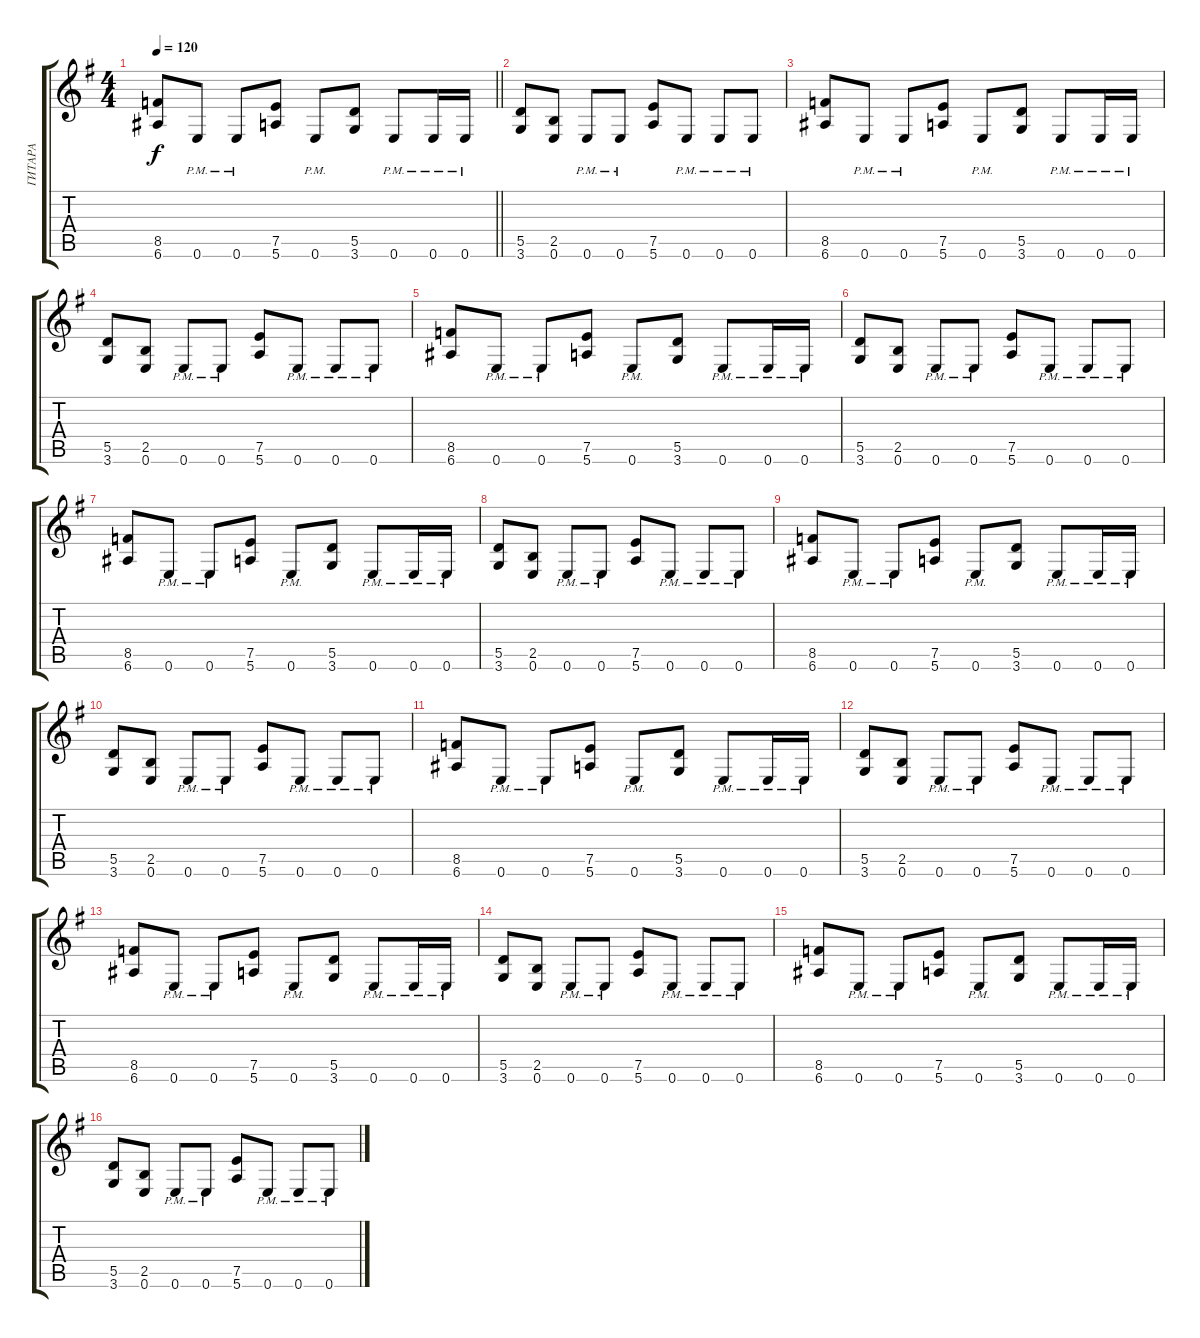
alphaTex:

\track ("ГИТАРА" "ГИТАРА") {instrument distortionguitar}
\staff {score tabs}
\tuning (E4 B3 G3 D3 A2 E2) {hide}
\ts (4 4)
\tempo 120
\clef g2
\barLineRight lightlight
\ks g
(8.5 6.6).8{dy f} 0.6{pm}.8 0.6{pm}.8 (7.5 5.6).8 0.6{pm}.8 (5.5 3.6).8 0.6{pm}.8 0.6{pm}.16 0.6{pm}.16 |
(5.5 3.6).8 (2.5 0.6).8 0.6{pm}.8 0.6{pm}.8 (7.5 5.6).8 0.6{pm}.8 0.6{pm}.8 0.6{pm}.8 |
(8.5 6.6).8 0.6{pm}.8 0.6{pm}.8 (7.5 5.6).8 0.6{pm}.8 (5.5 3.6).8 0.6{pm}.8 0.6{pm}.16 0.6{pm}.16 |
(5.5 3.6).8 (2.5 0.6).8 0.6{pm}.8 0.6{pm}.8 (7.5 5.6).8 0.6{pm}.8 0.6{pm}.8 0.6{pm}.8 |
(8.5 6.6).8 0.6{pm}.8 0.6{pm}.8 (7.5 5.6).8 0.6{pm}.8 (5.5 3.6).8 0.6{pm}.8 0.6{pm}.16 0.6{pm}.16 |
(5.5 3.6).8 (2.5 0.6).8 0.6{pm}.8 0.6{pm}.8 (7.5 5.6).8 0.6{pm}.8 0.6{pm}.8 0.6{pm}.8 |
(8.5 6.6).8 0.6{pm}.8 0.6{pm}.8 (7.5 5.6).8 0.6{pm}.8 (5.5 3.6).8 0.6{pm}.8 0.6{pm}.16 0.6{pm}.16 |
(5.5 3.6).8 (2.5 0.6).8 0.6{pm}.8 0.6{pm}.8 (7.5 5.6).8 0.6{pm}.8 0.6{pm}.8 0.6{pm}.8 |
(8.5 6.6).8 0.6{pm}.8 0.6{pm}.8 (7.5 5.6).8 0.6{pm}.8 (5.5 3.6).8 0.6{pm}.8 0.6{pm}.16 0.6{pm}.16 |
(5.5 3.6).8 (2.5 0.6).8 0.6{pm}.8 0.6{pm}.8 (7.5 5.6).8 0.6{pm}.8 0.6{pm}.8 0.6{pm}.8 |
(8.5 6.6).8 0.6{pm}.8 0.6{pm}.8 (7.5 5.6).8 0.6{pm}.8 (5.5 3.6).8 0.6{pm}.8 0.6{pm}.16 0.6{pm}.16 |
(5.5 3.6).8 (2.5 0.6).8 0.6{pm}.8 0.6{pm}.8 (7.5 5.6).8 0.6{pm}.8 0.6{pm}.8 0.6{pm}.8 |
(8.5 6.6).8 0.6{pm}.8 0.6{pm}.8 (7.5 5.6).8 0.6{pm}.8 (5.5 3.6).8 0.6{pm}.8 0.6{pm}.16 0.6{pm}.16 |
(5.5 3.6).8 (2.5 0.6).8 0.6{pm}.8 0.6{pm}.8 (7.5 5.6).8 0.6{pm}.8 0.6{pm}.8 0.6{pm}.8 |
(8.5 6.6).8 0.6{pm}.8 0.6{pm}.8 (7.5 5.6).8 0.6{pm}.8 (5.5 3.6).8 0.6{pm}.8 0.6{pm}.16 0.6{pm}.16 |
(5.5 3.6).8 (2.5 0.6).8 0.6{pm}.8 0.6{pm}.8 (7.5 5.6).8 0.6{pm}.8 0.6{pm}.8 0.6{pm}.8
